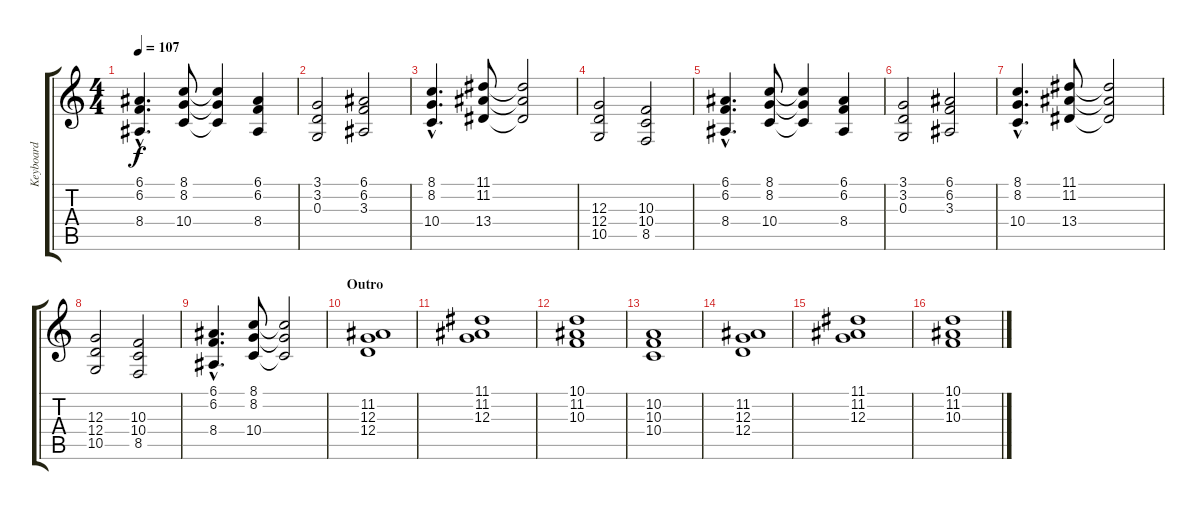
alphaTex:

\track ("Keyboard" "Keyboard") {instrument stringensemble1}
\staff {score tabs}
\tuning (E4 B3 G3 D3 A2 E2) {hide}
\ts (4 4)
\tempo 107
\clef g2
\ks c
(6.1{hac} 6.2{hac} 8.4{hac}).4{d dy f} (8.1 8.2 10.4).8 (8.1{t} 8.2{t} 10.4{t}).4 (6.1 6.2 8.4).4 |
(3.1 3.2 0.3).2 (6.1 6.2 3.3).2 |
(8.1{hac} 8.2{hac} 10.4{hac}).4{d} (11.1 11.2 13.4).8 (11.1{t} 11.2{t} 13.4{t}).2 |
(12.3 12.4 10.5).2 (10.3 10.4 8.5).2 |
(6.1{hac} 6.2{hac} 8.4{hac}).4{d} (8.1 8.2 10.4).8 (8.1{t} 8.2{t} 10.4{t}).4 (6.1 6.2 8.4).4 |
(3.1 3.2 0.3).2 (6.1 6.2 3.3).2 |
(8.1{hac} 8.2{hac} 10.4{hac}).4{d} (11.1 11.2 13.4).8 (11.1{t} 11.2{t} 13.4{t}).2 |
(12.3 12.4 10.5).2 (10.3 10.4 8.5).2 |
(6.1{hac} 6.2{hac} 8.4{hac}).4{d} (8.1 8.2 10.4).8 (8.1{t} 8.2{t} 10.4{t}).2 |
\section ("" "Outro")
(11.2 12.3 12.4).1 |
(11.1 11.2 12.3).1 |
(10.1 11.2 10.3).1 |
(10.2 10.3 10.4).1 |
(11.2 12.3 12.4).1 |
(11.1 11.2 12.3).1 |
(10.1 11.2 10.3).1
